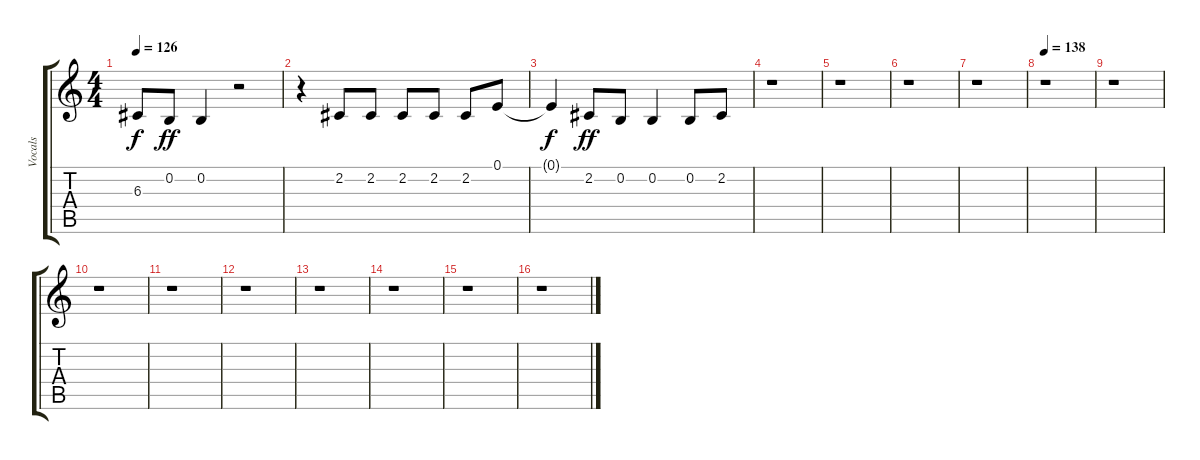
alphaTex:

\track ("Vocals" "Vocals") {instrument lead6voice}
\staff {score tabs}
\tuning (E4 B3 G3 D3 A2 E2) {hide}
\ts (4 4)
\tempo 126
\clef g2
\ks c
6.3{t}.8{dy f} 0.2.8{dy ff} 0.2.4 r.2 |
r.4 2.2.8 2.2.8 2.2.8 2.2.8 2.2.8 0.1.8 |
0.1{t}.4{dy f} 2.2.8{dy ff} 0.2.8 0.2.4 0.2.8 2.2.8 |
r.1 |
r.1 |
r.1 |
r.1 |
\tempo 138
r.1 |
r.1 |
r.1 |
r.1 |
r.1 |
r.1 |
r.1 |
r.1 |
r.1
